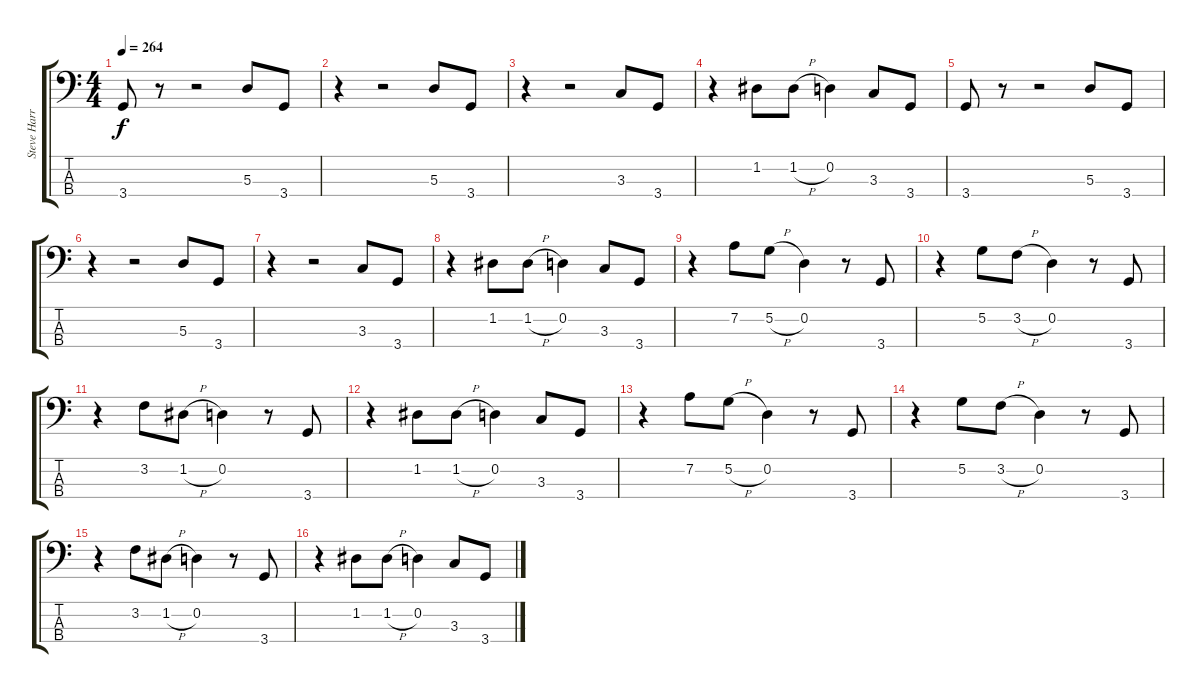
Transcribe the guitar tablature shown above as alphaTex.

\track ("Steve Harris" "Steve Harr") {instrument electricbassfinger}
\staff {score tabs}
\tuning (G2 D2 A1 E1) {hide}
\ts (4 4)
\tempo 264
\clef f4
\ks c
3.4.8{dy f} r.8 r.2 5.3.8 3.4.8 |
r.4 r.2 5.3.8 3.4.8 |
r.4 r.2 3.3.8 3.4.8 |
r.4 1.2.8 1.2{h}.8 0.2.4 3.3.8 3.4.8 |
3.4.8 r.8 r.2 5.3.8 3.4.8 |
r.4 r.2 5.3.8 3.4.8 |
r.4 r.2 3.3.8 3.4.8 |
r.4 1.2.8 1.2{h}.8 0.2.4 3.3.8 3.4.8 |
r.4 7.2.8 5.2{h}.8 0.2.4 r.8 3.4.8 |
r.4 5.2.8 3.2{h}.8 0.2.4 r.8 3.4.8 |
r.4 3.2.8 1.2{h}.8 0.2.4 r.8 3.4.8 |
r.4 1.2.8 1.2{h}.8 0.2.4 3.3.8 3.4.8 |
r.4 7.2.8 5.2{h}.8 0.2.4 r.8 3.4.8 |
r.4 5.2.8 3.2{h}.8 0.2.4 r.8 3.4.8 |
r.4 3.2.8 1.2{h}.8 0.2.4 r.8 3.4.8 |
r.4 1.2.8 1.2{h}.8 0.2.4 3.3.8 3.4.8
